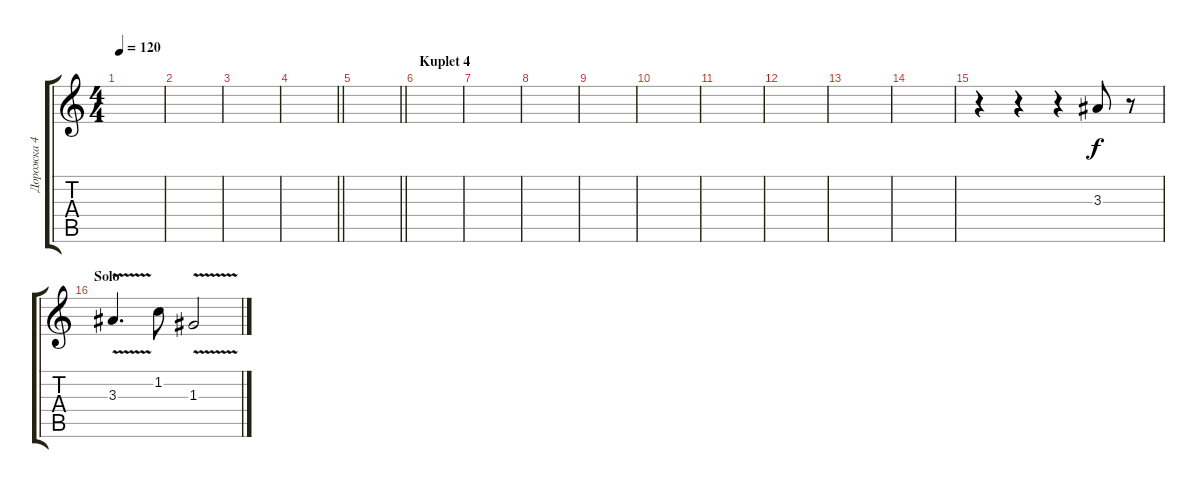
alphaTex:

\track ("Дорожка 4" "Дорожка 4") {instrument overdrivenguitar}
\staff {score tabs}
\tuning (E4 B3 G3 D3 A2 E2) {hide}
\ts (4 4)
\tempo 120
\clef g2
\ks c
|
|
|
\barLineRight lightlight
|
\barLineRight lightlight
|
\section ("" "Kuplet 4")
|
|
|
|
|
|
|
|
|
r.4 r.4 r.4 3.3.8 r.8 |
\section ("" "Solo")
3.3{v}.4{d} 1.2.8 1.3{v}.2
